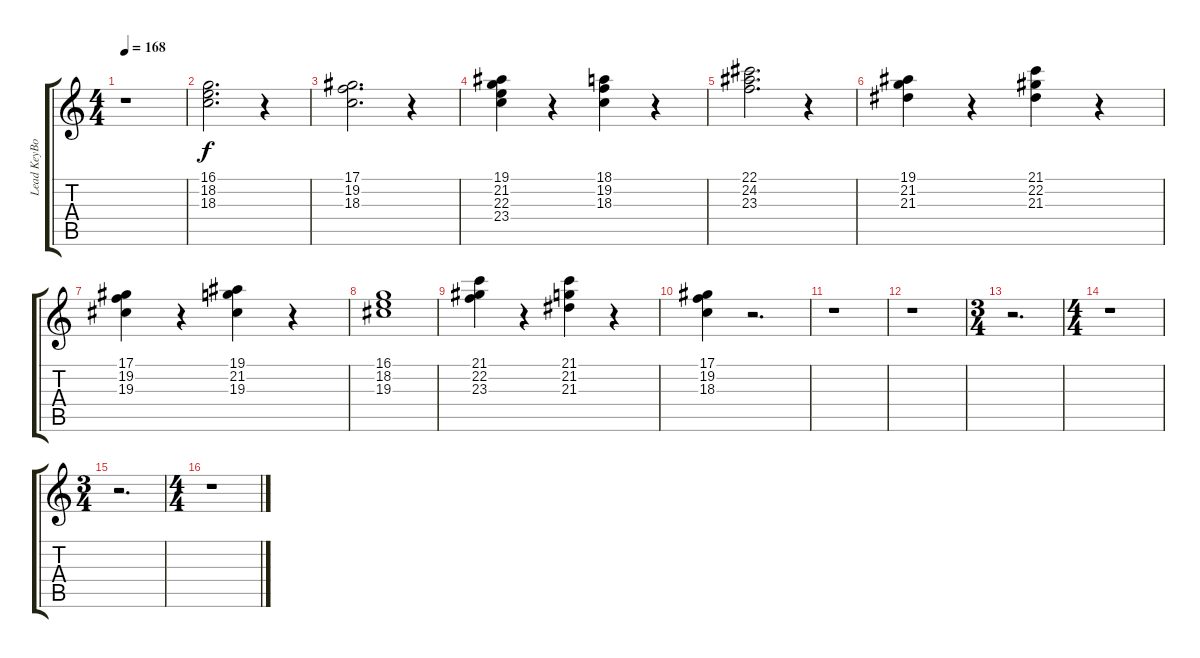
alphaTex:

\track ("Lead KeyBoard" "Lead KeyBo") {instrument lead2sawtooth}
\staff {score tabs}
\tuning (Eb4 Bb3 Gb3 Db3 Ab2 Eb2) {hide}
\ts (4 4)
\tempo 168
\clef g2
\ks c
r.1{dy f instrument lead2sawtooth} |
(16.1 18.2 18.3).2{d volume 11 instrument drawbarorgan} r.4 |
(17.1 19.2 18.3).2{d instrument drawbarorgan} r.4 |
(19.1 21.2 22.3 23.4).4{instrument drawbarorgan} r.4 (18.1 19.2 18.3).4{instrument drawbarorgan} r.4 |
(22.1 24.2 23.3).2{d instrument drawbarorgan} r.4 |
(19.1 21.2 21.3).4{instrument drawbarorgan} r.4 (21.1 22.2 21.3).4{instrument drawbarorgan} r.4 |
(17.1 19.2 19.3).4{instrument drawbarorgan} r.4 (19.1 21.2 19.3).4{instrument drawbarorgan} r.4 |
(16.1 18.2 19.3).1{instrument drawbarorgan} |
(21.1 22.2 23.3).4{instrument drawbarorgan} r.4 (21.1 21.2 21.3).4{instrument drawbarorgan} r.4 |
(17.1 19.2 18.3).4{instrument drawbarorgan} r.2{d} |
r.1 |
r.1 |
\ts (3 4)
r.2{d instrument lead2sawtooth} |
\ts (4 4)
r.1 |
\ts (3 4)
r.2{d} |
\ts (4 4)
r.1
